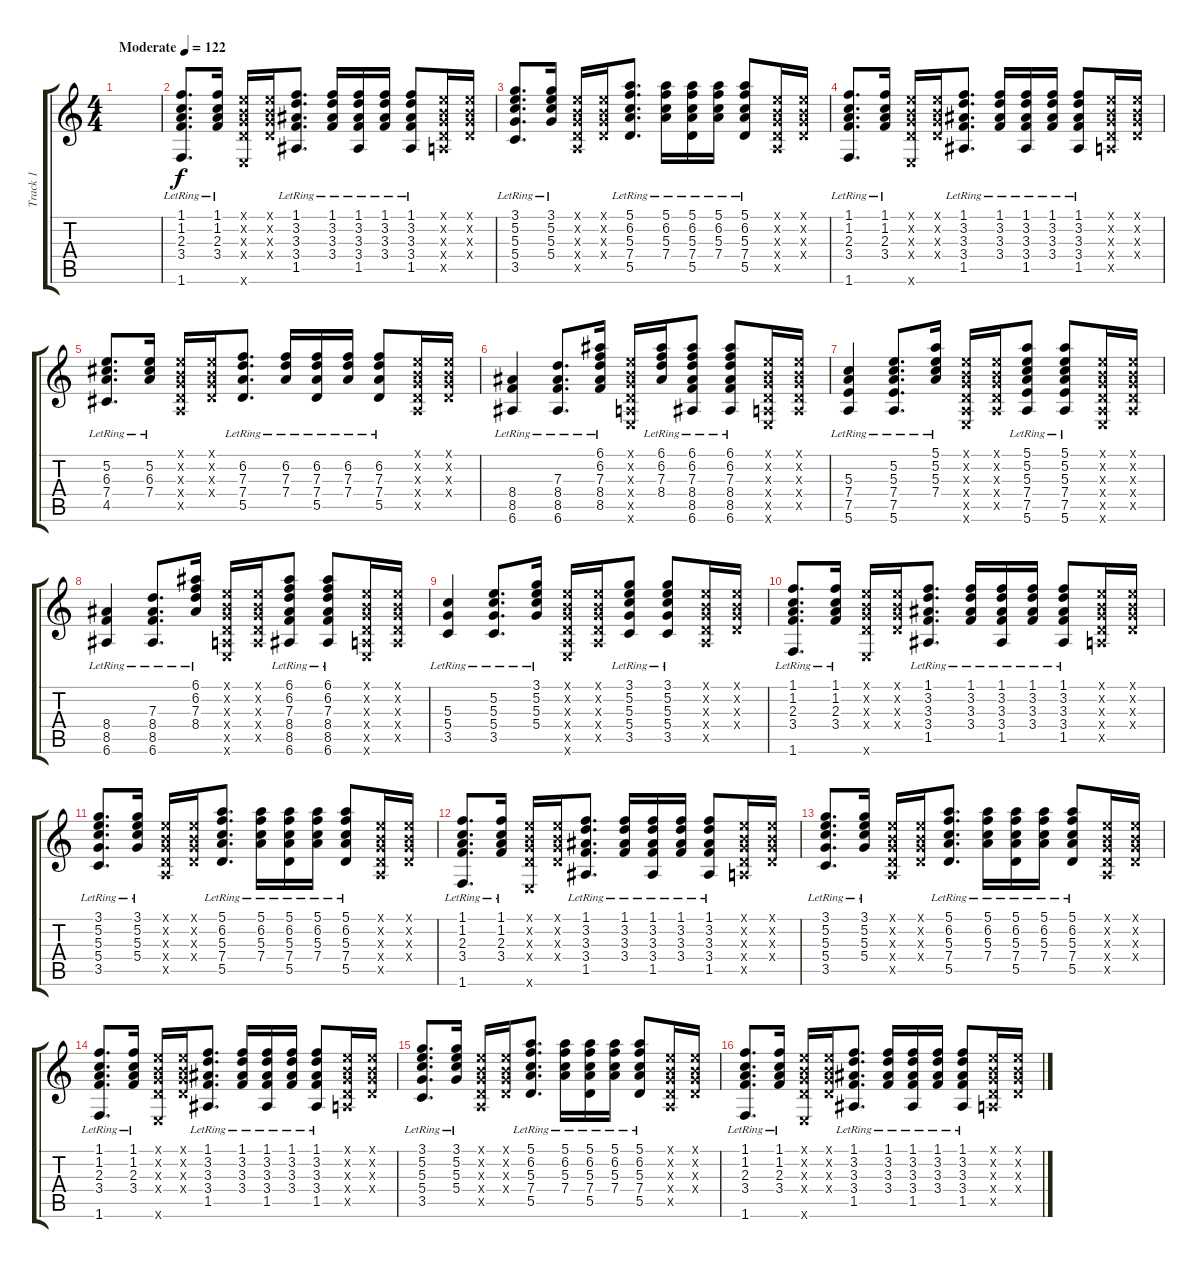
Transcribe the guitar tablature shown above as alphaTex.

\track ("Track 1" "Track 1") {instrument acousticguitarnylon}
\staff {score tabs}
\tuning (E4 B3 G3 D3 A2 E2) {hide}
\ts (4 4)
\tempo (122 "Moderate")
\clef g2
\ks c
|
(1.1{lr} 1.2{lr} 2.3{lr} 3.4{lr} 1.6{lr}).8{d} (1.1{lr} 1.2{lr} 2.3{lr} 3.4{lr}).16 (0.1{x} 0.2{x} 0.3{x} 0.4{x} 0.6{x}).16 (0.1{x} 0.2{x} 0.3{x} 0.4{x}).16 (1.1{lr} 3.2{lr} 3.3{lr} 3.4{lr} 1.5{lr}).8{d} (1.1{lr} 3.2{lr} 3.3{lr} 3.4{lr}).16 (1.1{lr} 3.2{lr} 3.3{lr} 3.4{lr} 1.5{lr}).16 (1.1{lr} 3.2{lr} 3.3{lr} 3.4{lr}).16 (1.1{lr} 3.2{lr} 3.3{lr} 3.4{lr} 1.5{lr}).8 (0.1{x} 0.2{x} 0.3{x} 0.4{x} 0.5{x}).16 (0.1{x} 0.2{x} 0.3{x} 0.4{x}).16 |
(3.1{lr} 5.2{lr} 5.3{lr} 5.4{lr} 3.5).8{d} (3.1{lr} 5.2{lr} 5.3{lr} 5.4{lr}).16 (0.1{x} 0.2{x} 0.3{x} 0.4{x} 0.5{x}).16 (0.1{x} 0.2{x} 0.3{x} 0.4{x}).16 (5.1{lr} 6.2{lr} 5.3{lr} 7.4{lr} 5.5{lr}).8{d} (5.1{lr} 6.2{lr} 5.3{lr} 7.4{lr}).16 (5.1{lr} 6.2{lr} 5.3{lr} 7.4{lr} 5.5{lr}).16 (5.1{lr} 6.2{lr} 5.3{lr} 7.4{lr}).16 (5.1{lr} 6.2{lr} 5.3{lr} 7.4{lr} 5.5{lr}).8 (0.1{x} 0.2{x} 0.3{x} 0.4{x} 0.5{x}).16 (0.1{x} 0.2{x} 0.3{x} 0.4{x}).16 |
(1.1{lr} 1.2{lr} 2.3{lr} 3.4{lr} 1.6{lr}).8{d} (1.1{lr} 1.2{lr} 2.3{lr} 3.4{lr}).16 (0.1{x} 0.2{x} 0.3{x} 0.4{x} 0.6{x}).16 (0.1{x} 0.2{x} 0.3{x} 0.4{x}).16 (1.1{lr} 3.2{lr} 3.3{lr} 3.4{lr} 1.5{lr}).8{d} (1.1{lr} 3.2{lr} 3.3{lr} 3.4{lr}).16 (1.1{lr} 3.2{lr} 3.3{lr} 3.4{lr} 1.5{lr}).16 (1.1{lr} 3.2{lr} 3.3{lr} 3.4{lr}).16 (1.1{lr} 3.2{lr} 3.3{lr} 3.4{lr} 1.5{lr}).8 (0.1{x} 0.2{x} 0.3{x} 0.4{x} 0.5{x}).16 (0.1{x} 0.2{x} 0.3{x} 0.4{x}).16 |
(5.2{lr} 6.3{lr} 7.4{lr} 4.5{lr}).8{d} (5.2{lr} 6.3{lr} 7.4{lr}).16 (0.1{x} 0.2{x} 0.3{x} 0.4{x} 0.5{x}).16 (0.1{x} 0.2{x} 0.3{x} 0.4{x}).16 (6.2{lr} 7.3{lr} 7.4{lr} 5.5{lr}).8{d} (6.2{lr} 7.3{lr} 7.4{lr}).16 (6.2{lr} 7.3{lr} 7.4{lr} 5.5{lr}).16 (6.2{lr} 7.3{lr} 7.4{lr}).16 (6.2{lr} 7.3{lr} 7.4{lr} 5.5{lr}).8 (0.1{x} 0.2{x} 0.3{x} 0.4{x} 0.5{x}).16 (0.1{x} 0.2{x} 0.3{x} 0.4{x}).16 |
(8.4{lr} 8.5{lr} 6.6{lr}).4 (7.3{lr} 8.4{lr} 8.5{lr} 6.6{lr}).8{d} (6.1{lr} 6.2{lr} 7.3{lr} 8.4{lr} 8.5{lr}).16 (0.1{x} 0.2{x} 0.3{x} 0.4{x} 0.5{x} 0.6{x}).16 (6.1{lr} 6.2{lr} 7.3{lr} 8.4{lr}).16 (6.1{lr} 6.2{lr} 7.3{lr} 8.4{lr} 8.5{lr} 6.6{lr}).8 (6.1{lr} 6.2{lr} 7.3{lr} 8.4{lr} 8.5{lr} 6.6{lr}).8 (0.1{x} 0.2{x} 0.3{x} 0.4{x} 0.5{x} 0.6{x}).16 (0.1{x} 0.2{x} 0.3{x} 0.4{x} 0.5{x}).16 |
(5.3{lr} 7.4{lr} 7.5{lr} 5.6{lr}).4 (5.2{lr} 5.3{lr} 7.4{lr} 7.5{lr} 5.6{lr}).8{d} (5.1{lr} 5.2{lr} 5.3{lr} 7.4{lr}).16 (0.1{x} 0.2{x} 0.3{x} 0.4{x} 0.5{x} 0.6{x}).16 (0.1{x} 0.2{x} 0.3{x} 0.4{x} 0.5{x}).16 (5.1{lr} 5.2{lr} 5.3{lr} 7.4{lr} 7.5{lr} 5.6{lr}).8 (5.1{lr} 5.2{lr} 5.3{lr} 7.4{lr} 7.5{lr} 5.6{lr}).8 (0.1{x} 0.2{x} 0.3{x} 0.4{x} 0.5{x} 0.6{x}).16 (0.1{x} 0.2{x} 0.3{x} 0.4{x} 0.5{x}).16 |
(8.4{lr} 8.5{lr} 6.6{lr}).4 (7.3{lr} 8.4{lr} 8.5{lr} 6.6{lr}).8{d} (6.1{lr} 6.2{lr} 7.3{lr} 8.4{lr}).16 (0.1{x} 0.2{x} 0.3{x} 0.4{x} 0.5{x} 0.6{x}).16 (0.1{x} 0.2{x} 0.3{x} 0.4{x} 0.5{x}).16 (6.1{lr} 6.2{lr} 7.3{lr} 8.4{lr} 8.5{lr} 6.6{lr}).8 (6.1{lr} 6.2{lr} 7.3{lr} 8.4{lr} 8.5{lr} 6.6{lr}).8 (0.1{x} 0.2{x} 0.3{x} 0.4{x} 0.5{x} 0.6{x}).16 (0.1{x} 0.2{x} 0.3{x} 0.4{x} 0.5{x}).16 |
(5.3 5.4{lr} 3.5{lr}).4 (5.2 5.3{lr} 5.4{lr} 3.5{lr}).8{d} (3.1{lr} 5.2{lr} 5.3{lr} 5.4{lr}).16 (0.1{x} 0.2{x} 0.3{x} 0.4{x} 0.5{x} 0.6{x}).16 (0.1{x} 0.2{x} 0.3{x} 0.4{x} 0.5{x}).16 (3.1{lr} 5.2{lr} 5.3{lr} 5.4{lr} 3.5{lr}).8 (3.1{lr} 5.2{lr} 5.3{lr} 5.4{lr} 3.5{lr}).8 (0.1{x} 0.2{x} 0.3{x} 0.4{x} 0.5{x}).16 (0.1{x} 0.2{x} 0.3{x} 0.4{x}).16 |
(1.1{lr} 1.2{lr} 2.3{lr} 3.4{lr} 1.6{lr}).8{d} (1.1{lr} 1.2{lr} 2.3{lr} 3.4{lr}).16 (0.1{x} 0.2{x} 0.3{x} 0.4{x} 0.6{x}).16 (0.1{x} 0.2{x} 0.3{x} 0.4{x}).16 (1.1{lr} 3.2{lr} 3.3{lr} 3.4{lr} 1.5{lr}).8{d} (1.1{lr} 3.2{lr} 3.3{lr} 3.4{lr}).16 (1.1{lr} 3.2{lr} 3.3{lr} 3.4{lr} 1.5{lr}).16 (1.1{lr} 3.2{lr} 3.3{lr} 3.4{lr}).16 (1.1{lr} 3.2{lr} 3.3{lr} 3.4{lr} 1.5{lr}).8 (0.1{x} 0.2{x} 0.3{x} 0.4{x} 0.5{x}).16 (0.1{x} 0.2{x} 0.3{x} 0.4{x}).16 |
(3.1{lr} 5.2{lr} 5.3{lr} 5.4{lr} 3.5).8{d} (3.1{lr} 5.2{lr} 5.3{lr} 5.4{lr}).16 (0.1{x} 0.2{x} 0.3{x} 0.4{x} 0.5{x}).16 (0.1{x} 0.2{x} 0.3{x} 0.4{x}).16 (5.1{lr} 6.2{lr} 5.3{lr} 7.4{lr} 5.5{lr}).8{d} (5.1{lr} 6.2{lr} 5.3{lr} 7.4{lr}).16 (5.1{lr} 6.2{lr} 5.3{lr} 7.4{lr} 5.5{lr}).16 (5.1{lr} 6.2{lr} 5.3{lr} 7.4{lr}).16 (5.1{lr} 6.2{lr} 5.3{lr} 7.4{lr} 5.5{lr}).8 (0.1{x} 0.2{x} 0.3{x} 0.4{x} 0.5{x}).16 (0.1{x} 0.2{x} 0.3{x} 0.4{x}).16 |
(1.1{lr} 1.2{lr} 2.3{lr} 3.4{lr} 1.6{lr}).8{d} (1.1{lr} 1.2{lr} 2.3{lr} 3.4{lr}).16 (0.1{x} 0.2{x} 0.3{x} 0.4{x} 0.6{x}).16 (0.1{x} 0.2{x} 0.3{x} 0.4{x}).16 (1.1{lr} 3.2{lr} 3.3{lr} 3.4{lr} 1.5{lr}).8{d} (1.1{lr} 3.2{lr} 3.3{lr} 3.4{lr}).16 (1.1{lr} 3.2{lr} 3.3{lr} 3.4{lr} 1.5{lr}).16 (1.1{lr} 3.2{lr} 3.3{lr} 3.4{lr}).16 (1.1{lr} 3.2{lr} 3.3{lr} 3.4{lr} 1.5{lr}).8 (0.1{x} 0.2{x} 0.3{x} 0.4{x} 0.5{x}).16 (0.1{x} 0.2{x} 0.3{x} 0.4{x}).16 |
(3.1{lr} 5.2{lr} 5.3{lr} 5.4{lr} 3.5).8{d} (3.1{lr} 5.2{lr} 5.3{lr} 5.4{lr}).16 (0.1{x} 0.2{x} 0.3{x} 0.4{x} 0.5{x}).16 (0.1{x} 0.2{x} 0.3{x} 0.4{x}).16 (5.1{lr} 6.2{lr} 5.3{lr} 7.4{lr} 5.5{lr}).8{d} (5.1{lr} 6.2{lr} 5.3{lr} 7.4{lr}).16 (5.1{lr} 6.2{lr} 5.3{lr} 7.4{lr} 5.5{lr}).16 (5.1{lr} 6.2{lr} 5.3{lr} 7.4{lr}).16 (5.1{lr} 6.2{lr} 5.3{lr} 7.4{lr} 5.5{lr}).8 (0.1{x} 0.2{x} 0.3{x} 0.4{x} 0.5{x}).16 (0.1{x} 0.2{x} 0.3{x} 0.4{x}).16 |
(1.1{lr} 1.2{lr} 2.3{lr} 3.4{lr} 1.6{lr}).8{d} (1.1{lr} 1.2{lr} 2.3{lr} 3.4{lr}).16 (0.1{x} 0.2{x} 0.3{x} 0.4{x} 0.6{x}).16 (0.1{x} 0.2{x} 0.3{x} 0.4{x}).16 (1.1{lr} 3.2{lr} 3.3{lr} 3.4{lr} 1.5{lr}).8{d} (1.1{lr} 3.2{lr} 3.3{lr} 3.4{lr}).16 (1.1{lr} 3.2{lr} 3.3{lr} 3.4{lr} 1.5{lr}).16 (1.1{lr} 3.2{lr} 3.3{lr} 3.4{lr}).16 (1.1{lr} 3.2{lr} 3.3{lr} 3.4{lr} 1.5{lr}).8 (0.1{x} 0.2{x} 0.3{x} 0.4{x} 0.5{x}).16 (0.1{x} 0.2{x} 0.3{x} 0.4{x}).16 |
(3.1{lr} 5.2{lr} 5.3{lr} 5.4{lr} 3.5).8{d} (3.1{lr} 5.2{lr} 5.3{lr} 5.4{lr}).16 (0.1{x} 0.2{x} 0.3{x} 0.4{x} 0.5{x}).16 (0.1{x} 0.2{x} 0.3{x} 0.4{x}).16 (5.1{lr} 6.2{lr} 5.3{lr} 7.4{lr} 5.5{lr}).8{d} (5.1{lr} 6.2{lr} 5.3{lr} 7.4{lr}).16 (5.1{lr} 6.2{lr} 5.3{lr} 7.4{lr} 5.5{lr}).16 (5.1{lr} 6.2{lr} 5.3{lr} 7.4{lr}).16 (5.1{lr} 6.2{lr} 5.3{lr} 7.4{lr} 5.5{lr}).8 (0.1{x} 0.2{x} 0.3{x} 0.4{x} 0.5{x}).16 (0.1{x} 0.2{x} 0.3{x} 0.4{x}).16 |
(1.1{lr} 1.2{lr} 2.3{lr} 3.4{lr} 1.6{lr}).8{d} (1.1{lr} 1.2{lr} 2.3{lr} 3.4{lr}).16 (0.1{x} 0.2{x} 0.3{x} 0.4{x} 0.6{x}).16 (0.1{x} 0.2{x} 0.3{x} 0.4{x}).16 (1.1{lr} 3.2{lr} 3.3{lr} 3.4{lr} 1.5{lr}).8{d} (1.1{lr} 3.2{lr} 3.3{lr} 3.4{lr}).16 (1.1{lr} 3.2{lr} 3.3{lr} 3.4{lr} 1.5{lr}).16 (1.1{lr} 3.2{lr} 3.3{lr} 3.4{lr}).16 (1.1{lr} 3.2{lr} 3.3{lr} 3.4{lr} 1.5{lr}).8 (0.1{x} 0.2{x} 0.3{x} 0.4{x} 0.5{x}).16 (0.1{x} 0.2{x} 0.3{x} 0.4{x}).16
